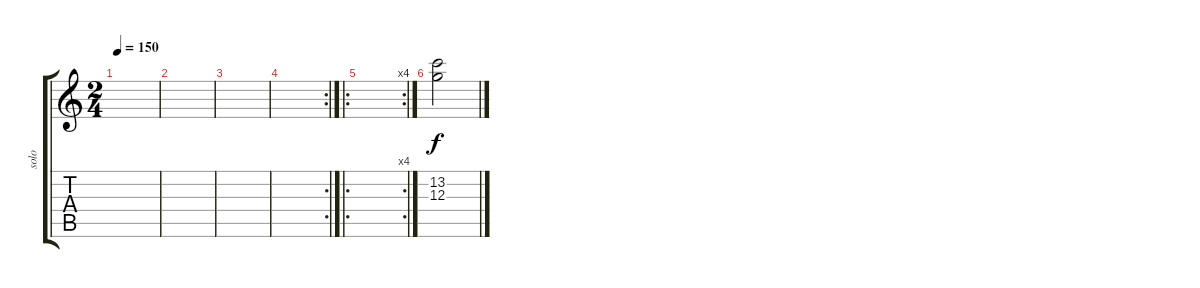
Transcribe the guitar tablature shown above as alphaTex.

\track ("solo" "solo") {instrument overdrivenguitar}
\staff {score tabs}
\tuning (E4 B3 G3 D3 A2 E2) {hide}
\ts (2 4)
\tempo 150
\clef g2
\ks c
|
|
|
\rc 2
|
\ro
\rc 4
|
(13.2 12.3).2
